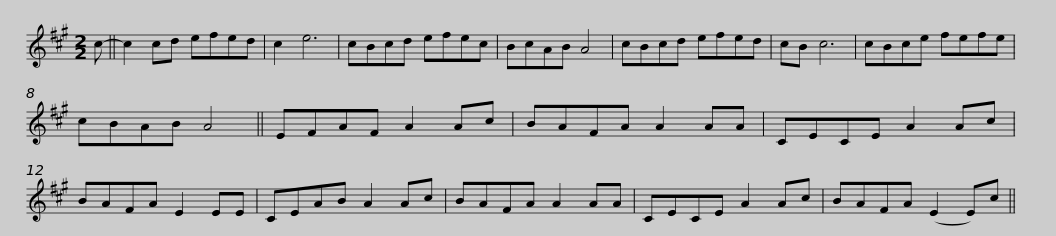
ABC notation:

X:1
L:1/8
M:2/2
I:linebreak $
K:A
V:1 treble
V:1
 c- || c2 cd efed | c2 e6 | cBcd efec | BcAB A4 | %5
 cBcd efed | cB c6 |$ cBce fefe | cBAB A4 || EFAF A2 Ac | %10
 BAFA A2 AA | CECE A2 Ac | BAFA E2 EE |$ CEAB A2 Ac | BAFA A2 AA | %15
 CECE A2 Ac | BAFA (E2 E)c || %17
